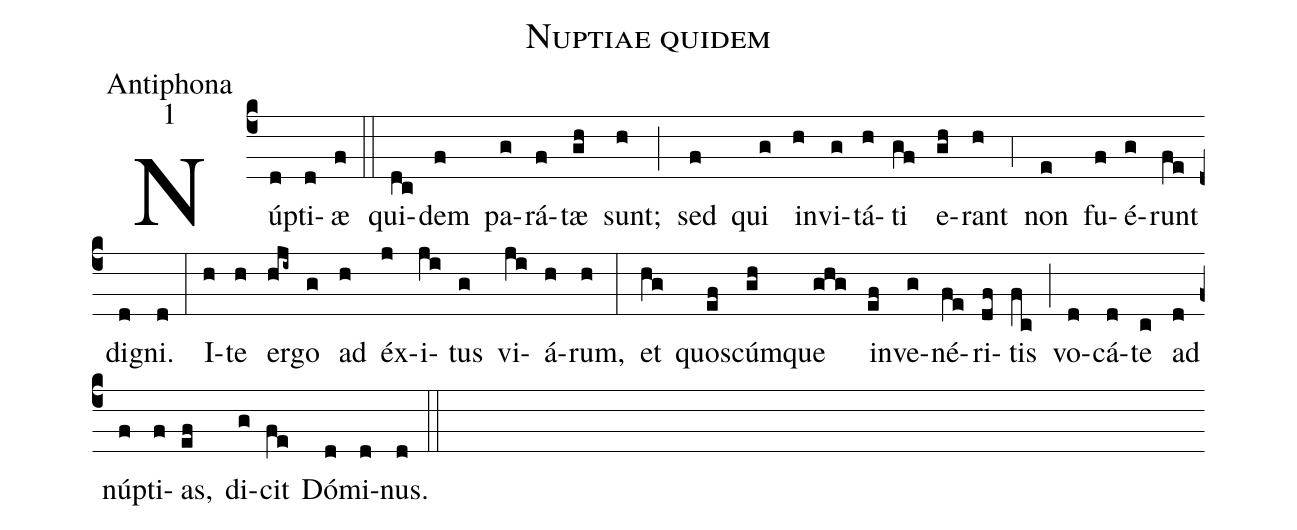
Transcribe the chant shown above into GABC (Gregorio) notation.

name:Nuptiae quidem;
office-part:Antiphona;
mode:1;
%%
(c4) Núp(d)ti(d)æ(f) (::) qui(dc)dem(f) pa(g)rá(f)tæ(gh) sunt;(h) (;) sed(f) qui(g) in(h)vi(g)tá(h)ti(gf) e(gh)rant(h) (;4) non(e) fu(f)é(g)runt(fe) di(d)gni.(d) (:) I(h)te(h) er(hji~)go(g) ad(h) éx(j)i(ji)tus(g) vi(ji)á(h)rum,(h) (:) et(hg) quo(ef)scúm(gh)que(ghg) in(ef)ve(g)né(fe)ri(df)tis(fc) (;) vo(d)cá(d)te(c) ad(d) núp(f)ti(f)as,(ef) di(g)cit(fe) Dó(d)mi(d)nus.(d) (::)
